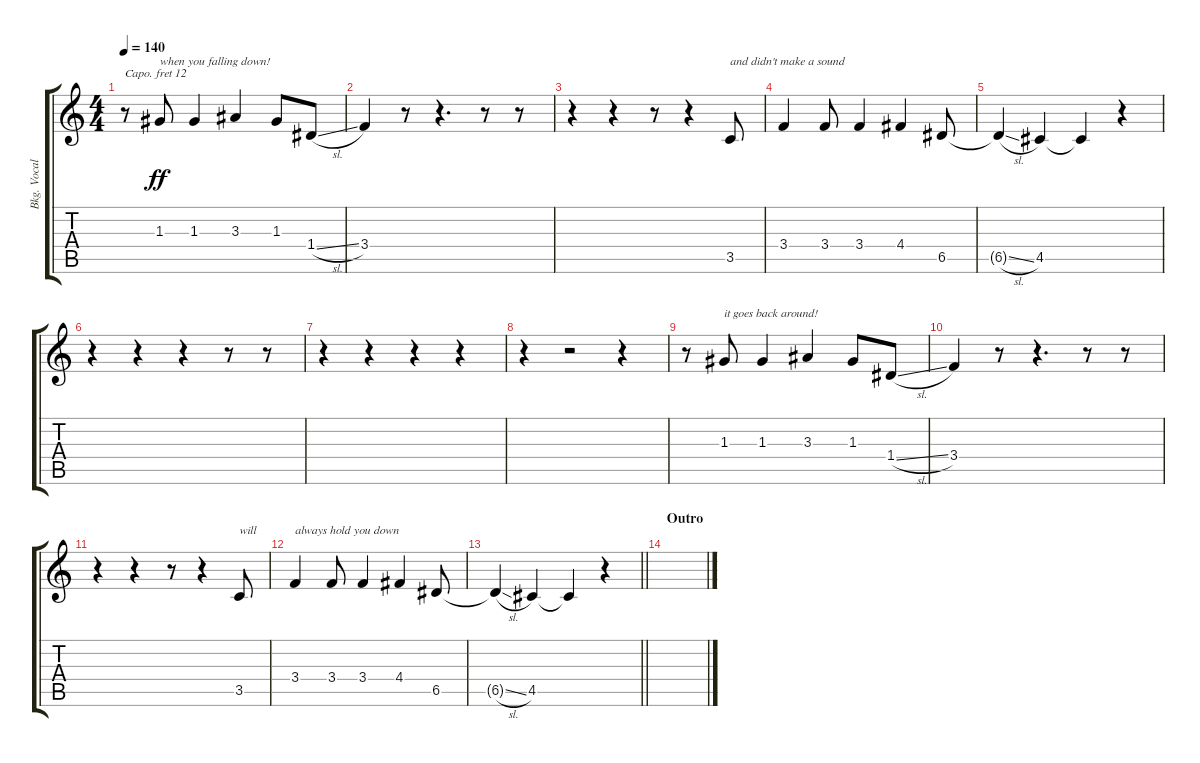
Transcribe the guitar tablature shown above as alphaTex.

\track ("Bkg. Vocals" "Bkg. Vocal") {instrument lead1square}
\staff {score tabs}
\capo 12
\tuning (E4 B3 G3 D3 A2 E2) {hide}
\ts (4 4)
\tempo 140
\clef g2
\ks c
r.8{dy ff} 1.3.8{txt "when you falling down!"} 1.3.4 3.3.4 1.3.8 1.4{sl}.8 |
3.4.4 r.8 r.4{d} r.8 r.8 |
r.4 r.4 r.8 r.4 3.5.8{txt "and didn't make a sound"} |
3.4.4 3.4.8 3.4.4 4.4.4 6.5.8 |
6.5{sl t}.4 4.5.4 4.5{t}.4 r.4 |
r.4 r.4 r.4 r.8 r.8 |
r.4 r.4 r.4 r.4 |
r.4 r.2 r.4 |
r.8 1.3.8{txt "it goes back around!"} 1.3.4 3.3.4 1.3.8 1.4{sl}.8 |
3.4.4 r.8 r.4{d} r.8 r.8 |
r.4 r.4 r.8 r.4 3.5.8{txt "will"} |
3.4.4{txt "always hold you down"} 3.4.8 3.4.4 4.4.4 6.5.8 |
\barLineRight lightlight
6.5{sl t}.4 4.5.4 4.5{t}.4 r.4 |
\section ("" "Outro")
